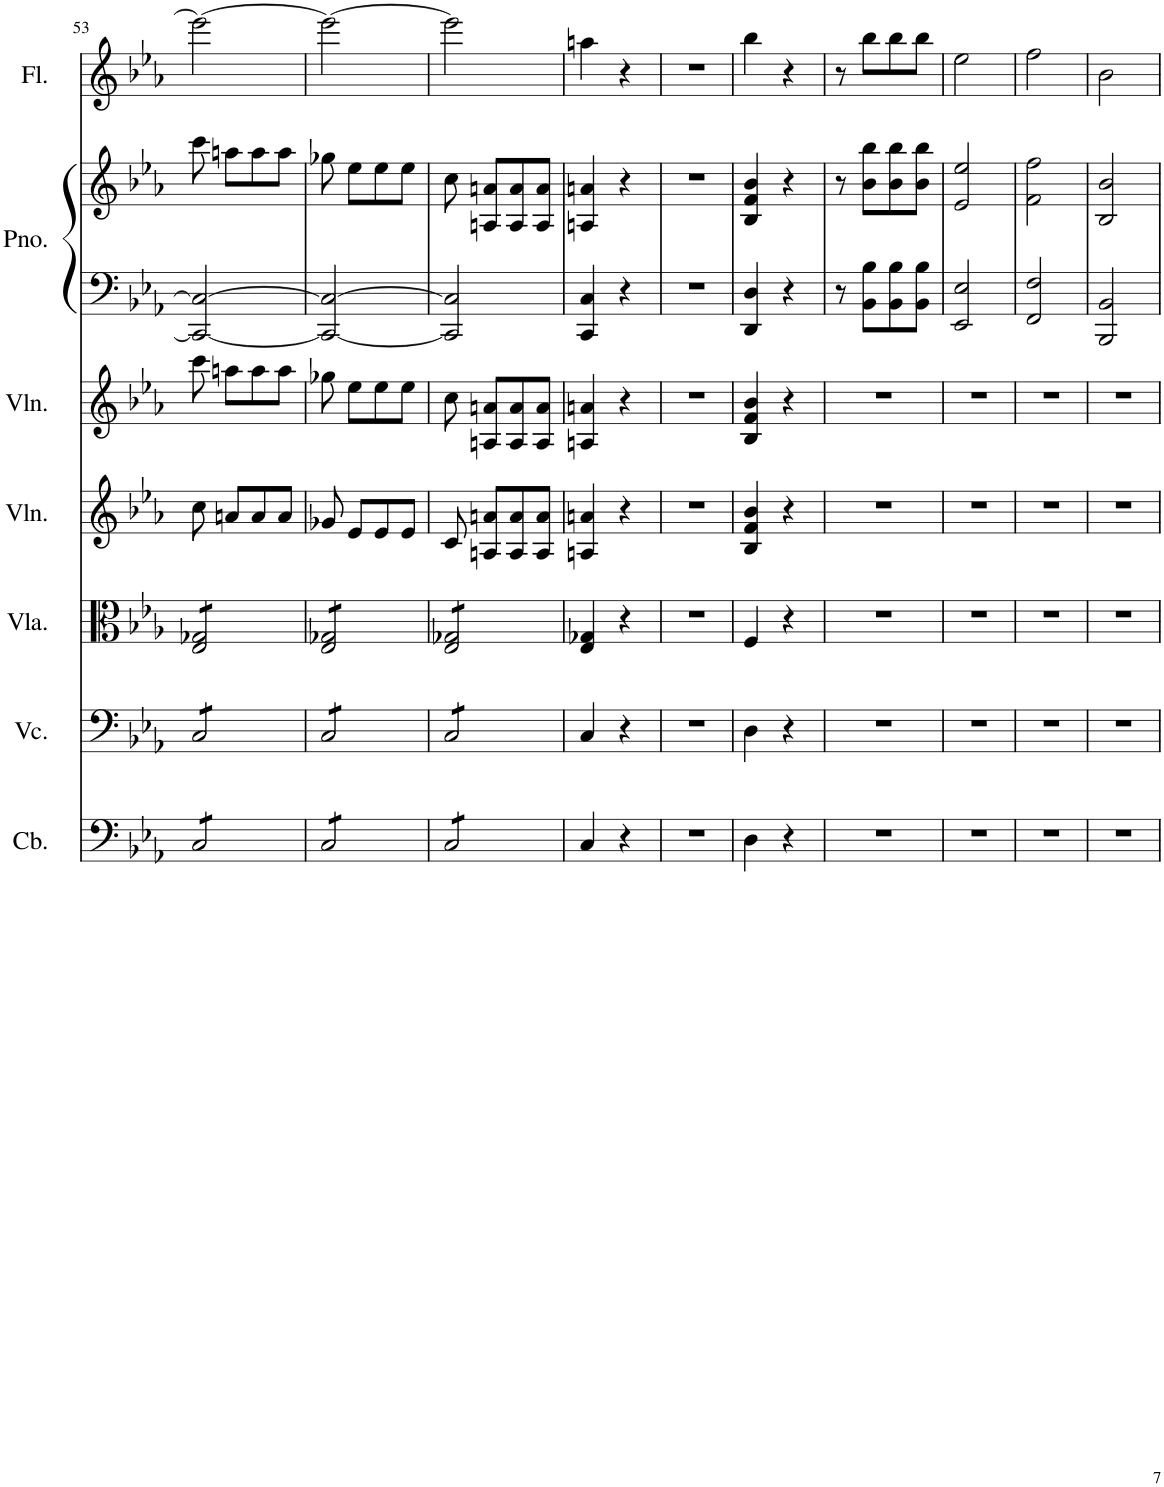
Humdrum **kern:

**kern	**kern	**kern	**kern	**kern	**kern	**kern	**kern
*part7	*part6	*part5	*part4	*part3	*part2	*part2	*part1
*staff8	*staff7	*staff6	*staff5	*staff4	*staff3	*staff2	*staff1
*I"Contrabass	*I"Violoncello	*I"Viola	*I"Violin	*I"Violin	*I"Piano	*	*I"Flute
*I'Cb.	*I'Vc.	*I'Vla.	*I'Vln.	*I'Vln.	*I'Pno.	*	*I'Fl.
!!LO:PB:g=z
*clefF4	*clefF4	*clefC3	*clefG2	*clefG2	*clefF4	*clefG2	*clefG2
*Trd7c12	*	*	*	*	*	*	*
*k[b-e-a-]	*k[b-e-a-]	*k[b-e-a-]	*k[b-e-a-]	*k[b-e-a-]	*k[b-e-a-]	*k[b-e-a-]	*k[b-e-a-]
*M2/4	*M2/4	*M2/4	*M2/4	*M2/4	*M2/4	*M2/4	*M2/4
=53	=53	=53	=53	=53	=53	=53	=53
*tremolo	*	*	*	*	*	*	*
*	*tremolo	*	*	*	*	*	*
*	*	*tremolo	*	*	*	*	*
8C/L	8C/L	8E-/ 8G-X/L	8cc\	8ccc\	2CC/_ 2C/_	8ccc\	2eee-\_
8C/	8C/	8E-/ 8G-X/	8an/L	8aan\L	.	8aan\L	.
8C/	8C/	8E-/ 8G-X/	8a/	8aa\	.	8aa\	.
8C/J	8C/J	8E-/ 8G-X/J	8a/J	8aa\J	.	8aa\J	.
=54	=54	=54	=54	=54	=54	=54	=54
8C/L	8C/L	8E-/ 8G-X/L	8g-X/	8gg-X\	2CC/_ 2C/_	8gg-X\	2eee-\_
8C/	8C/	8E-/ 8G-X/	8e-/L	8ee-\L	.	8ee-\L	.
8C/	8C/	8E-/ 8G-X/	8e-/	8ee-\	.	8ee-\	.
8C/J	8C/J	8E-/ 8G-X/J	8e-/J	8ee-\J	.	8ee-\J	.
=55	=55	=55	=55	=55	=55	=55	=55
8C/L	8C/L	8E-/ 8G-X/L	8c/	8cc\	2CC/] 2C/]	8cc\	2eee-\]
8C/	8C/	8E-/ 8G-X/	8An/ 8an/L	8An/ 8an/L	.	8An/ 8an/L	.
8C/	8C/	8E-/ 8G-X/	8A/ 8a/	8A/ 8a/	.	8A/ 8a/	.
8C/J	8C/J	8E-/ 8G-X/J	8A/ 8a/J	8A/ 8a/J	.	8A/ 8a/J	.
*	*	*Xtremolo	*	*	*	*	*
*	*Xtremolo	*	*	*	*	*	*
*Xtremolo	*	*	*	*	*	*	*
=56	=56	=56	=56	=56	=56	=56	=56
4C/	4C/	4E-/ 4G-X/	4An/ 4an/	4An/ 4an/	4CC/ 4C/	4An/ 4an/	4aan\
4r	4r	4r	4r	4r	4r	4r	4r
=57	=57	=57	=57	=57	=57	=57	=57
2r	2r	2r	2r	2r	2r	2r	2r
=58	=58	=58	=58	=58	=58	=58	=58
4D\	4D\	4F/	4B-/ 4f/ 4b-/	4B-/ 4f/ 4b-/	4DD/ 4D/	4B-/ 4f/ 4b-/	4bb-\
4r	4r	4r	4r	4r	4r	4r	4r
=59	=59	=59	=59	=59	=59	=59	=59
2r	2r	2r	2r	2r	8r	8r	8r
.	.	.	.	.	8BB-\ 8B-\L	8b-\ 8bb-\L	8bb-\L
.	.	.	.	.	8BB-\ 8B-\	8b-\ 8bb-\	8bb-\
.	.	.	.	.	8BB-\ 8B-\J	8b-\ 8bb-\J	8bb-\J
=60	=60	=60	=60	=60	=60	=60	=60
2r	2r	2r	2r	2r	2EE-/ 2E-/	2e-/ 2ee-/	2ee-\
=61	=61	=61	=61	=61	=61	=61	=61
2r	2r	2r	2r	2r	2FF/ 2F/	2f\ 2ff\	2ff\
=62	=62	=62	=62	=62	=62	=62	=62
2r	2r	2r	2r	2r	2BBB-/ 2BB-/	2B-/ 2b-/	2b-\
=	=	=	=	=	=	=	=
*-	*-	*-	*-	*-	*-	*-	*-
